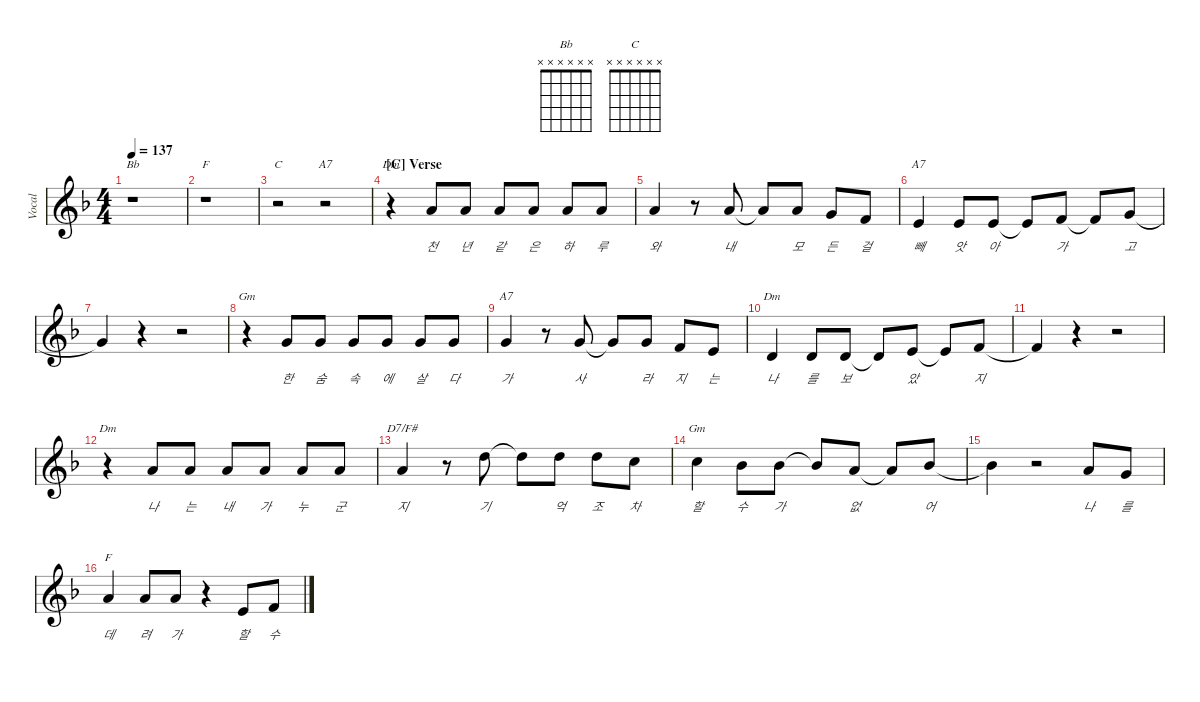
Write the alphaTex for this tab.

\defaultSystemsLayout 4
\hideDynamics
\bracketExtendMode nobrackets
\track ("Singer" "Vocal") {defaultSystemsLayout 4 instrument voiceoohs}
\staff {score}
\tuning (E4 B3 G3 D3 A2 E2)
\chord ("Dm" x x x x x x)
\chord ("Bb" x x x x x x)
\chord ("F" x x x x x x)
\chord ("C" x x x x x x)
\chord ("A7" x x x x x x)
\chord ("A7" 0 x x x x x) {showdiagram false showfingering false}
\chord ("Gm" x x x x x x)
\chord ("A7" 3 x x x x x) {showdiagram false showfingering false}
\chord ("Dm" x 3 x x x x) {showdiagram false showfingering false}
\chord ("D7/F#" 5 x x x x x) {showdiagram false showfingering false}
\chord ("Gm" 8 x x x x x) {firstfret 8 showdiagram false showfingering false}
\chord ("F" 5 x x x x x) {showdiagram false showfingering false}
\ts (4 4)
\tempo 137
\clef g2
\ks f
r.1{ch "Bb" dy mf} |
r.1{ch "F"} |
r.2{ch "C"} r.2{ch "A7"} |
\section ("C" "Verse")
r.4{ch "Dm"} 5.1{acc forcenatural}.8{lyrics (0 "천") lyrics (1 "") lyrics (2 "") lyrics (3 "") lyrics (4 "")} 5.1{acc forcenatural}.8{lyrics (0 "년") lyrics (1 "") lyrics (2 "") lyrics (3 "") lyrics (4 "")} 5.1{acc forcenatural}.8{lyrics (0 "같") lyrics (1 "") lyrics (2 "") lyrics (3 "") lyrics (4 "")} 5.1{acc forcenatural}.8{lyrics (0 "은") lyrics (1 "") lyrics (2 "") lyrics (3 "") lyrics (4 "")} 5.1{acc forcenatural}.8{lyrics (0 "하") lyrics (1 "") lyrics (2 "") lyrics (3 "") lyrics (4 "")} 5.1{acc forcenatural}.8{lyrics (0 "루") lyrics (1 "") lyrics (2 "") lyrics (3 "") lyrics (4 "")} |
5.1{acc forcenatural}.4{lyrics (0 "와") lyrics (1 "") lyrics (2 "") lyrics (3 "") lyrics (4 "")} r.8 5.1{acc forcenatural}.8{lyrics (0 "내") lyrics (1 "") lyrics (2 "") lyrics (3 "") lyrics (4 "")} 5.1{t acc forcenatural}.8 5.1{acc forcenatural}.8{lyrics (0 "모") lyrics (1 "") lyrics (2 "") lyrics (3 "") lyrics (4 "")} 3.1{acc forcenatural}.8{lyrics (0 "든") lyrics (1 "") lyrics (2 "") lyrics (3 "") lyrics (4 "")} 1.1{acc forcenatural}.8{lyrics (0 "걸") lyrics (1 "") lyrics (2 "") lyrics (3 "") lyrics (4 "")} |
0.1{acc forcenatural}.4{ch "A7" lyrics (0 "빼") lyrics (1 "") lyrics (2 "") lyrics (3 "") lyrics (4 "")} 0.1{acc forcenatural}.8{lyrics (0 "앗") lyrics (1 "") lyrics (2 "") lyrics (3 "") lyrics (4 "")} 0.1{acc forcenatural}.8{lyrics (0 "아") lyrics (1 "") lyrics (2 "") lyrics (3 "") lyrics (4 "")} 0.1{t acc forcenatural}.8 1.1{acc forcenatural}.8{lyrics (0 "가") lyrics (1 "") lyrics (2 "") lyrics (3 "") lyrics (4 "")} 1.1{t acc forcenatural}.8 3.1{acc forcenatural}.8{lyrics (0 "고") lyrics (1 "") lyrics (2 "") lyrics (3 "") lyrics (4 "")} |
3.1{t acc forcenatural}.4 r.4 r.2 |
r.4{ch "Gm"} 3.1{acc forcenatural}.8{lyrics (0 "한") lyrics (1 "") lyrics (2 "") lyrics (3 "") lyrics (4 "")} 3.1{acc forcenatural}.8{lyrics (0 "숨") lyrics (1 "") lyrics (2 "") lyrics (3 "") lyrics (4 "")} 3.1{acc forcenatural}.8{lyrics (0 "속") lyrics (1 "") lyrics (2 "") lyrics (3 "") lyrics (4 "")} 3.1{acc forcenatural}.8{lyrics (0 "에") lyrics (1 "") lyrics (2 "") lyrics (3 "") lyrics (4 "")} 3.1{acc forcenatural}.8{lyrics (0 "살") lyrics (1 "") lyrics (2 "") lyrics (3 "") lyrics (4 "")} 3.1{acc forcenatural}.8{lyrics (0 "다") lyrics (1 "") lyrics (2 "") lyrics (3 "") lyrics (4 "")} |
3.1{acc forcenatural}.4{ch "A7" lyrics (0 "가") lyrics (1 "") lyrics (2 "") lyrics (3 "") lyrics (4 "")} r.8 3.1{acc forcenatural}.8{lyrics (0 "사") lyrics (1 "") lyrics (2 "") lyrics (3 "") lyrics (4 "")} 3.1{t acc forcenatural}.8 3.1{acc forcenatural}.8{lyrics (0 "라") lyrics (1 "") lyrics (2 "") lyrics (3 "") lyrics (4 "")} 1.1{acc forcenatural}.8{lyrics (0 "지") lyrics (1 "") lyrics (2 "") lyrics (3 "") lyrics (4 "")} 0.1{acc forcenatural}.8{lyrics (0 "는") lyrics (1 "") lyrics (2 "") lyrics (3 "") lyrics (4 "")} |
3.2{acc forcenatural}.4{ch "Dm" lyrics (0 "나") lyrics (1 "") lyrics (2 "") lyrics (3 "") lyrics (4 "")} 3.2{acc forcenatural}.8{lyrics (0 "를") lyrics (1 "") lyrics (2 "") lyrics (3 "") lyrics (4 "")} 3.2{acc forcenatural}.8{lyrics (0 "보") lyrics (1 "") lyrics (2 "") lyrics (3 "") lyrics (4 "")} 3.2{t acc forcenatural}.8 0.1{acc forcenatural}.8{lyrics (0 "았") lyrics (1 "") lyrics (2 "") lyrics (3 "") lyrics (4 "")} 0.1{t acc forcenatural}.8 1.1{acc forcenatural}.8{lyrics (0 "지") lyrics (1 "") lyrics (2 "") lyrics (3 "") lyrics (4 "")} |
1.1{t acc forcenatural}.4 r.4 r.2 |
r.4{ch "Dm"} 5.1{acc forcenatural}.8{lyrics (0 "나") lyrics (1 "") lyrics (2 "") lyrics (3 "") lyrics (4 "")} 5.1{acc forcenatural}.8{lyrics (0 "는") lyrics (1 "") lyrics (2 "") lyrics (3 "") lyrics (4 "")} 5.1{acc forcenatural}.8{lyrics (0 "내") lyrics (1 "") lyrics (2 "") lyrics (3 "") lyrics (4 "")} 5.1{acc forcenatural}.8{lyrics (0 "가") lyrics (1 "") lyrics (2 "") lyrics (3 "") lyrics (4 "")} 5.1{acc forcenatural}.8{lyrics (0 "누") lyrics (1 "") lyrics (2 "") lyrics (3 "") lyrics (4 "")} 5.1{acc forcenatural}.8{lyrics (0 "군") lyrics (1 "") lyrics (2 "") lyrics (3 "") lyrics (4 "")} |
5.1{acc forcenatural}.4{ch "D7/F#" lyrics (0 "지") lyrics (1 "") lyrics (2 "") lyrics (3 "") lyrics (4 "")} r.8 10.1{acc forcenatural}.8{lyrics (0 "기") lyrics (1 "") lyrics (2 "") lyrics (3 "") lyrics (4 "")} 10.1{t acc forcenatural}.8 10.1{acc forcenatural}.8{lyrics (0 "억") lyrics (1 "") lyrics (2 "") lyrics (3 "") lyrics (4 "")} 10.1{acc forcenatural}.8{lyrics (0 "조") lyrics (1 "") lyrics (2 "") lyrics (3 "") lyrics (4 "")} 8.1{acc forcenatural}.8{lyrics (0 "차") lyrics (1 "") lyrics (2 "") lyrics (3 "") lyrics (4 "")} |
8.1{acc forcenatural}.4{ch "Gm" lyrics (0 "할") lyrics (1 "") lyrics (2 "") lyrics (3 "") lyrics (4 "")} 6.1{acc b}.8{lyrics (0 "수") lyrics (1 "") lyrics (2 "") lyrics (3 "") lyrics (4 "")} 6.1{acc b}.8{lyrics (0 "가") lyrics (1 "") lyrics (2 "") lyrics (3 "") lyrics (4 "")} 6.1{t acc b}.8 5.1{acc forcenatural}.8{lyrics (0 "없") lyrics (1 "") lyrics (2 "") lyrics (3 "") lyrics (4 "")} 5.1{t acc forcenatural}.8 6.1{acc b}.8{lyrics (0 "어") lyrics (1 "") lyrics (2 "") lyrics (3 "") lyrics (4 "")} |
6.1{t acc b}.4 r.2 5.1{acc forcenatural}.8{lyrics (0 "나") lyrics (1 "") lyrics (2 "") lyrics (3 "") lyrics (4 "")} 3.1{acc forcenatural}.8{lyrics (0 "를") lyrics (1 "") lyrics (2 "") lyrics (3 "") lyrics (4 "")} |
5.1{acc forcenatural}.4{ch "F" lyrics (0 "데") lyrics (1 "") lyrics (2 "") lyrics (3 "") lyrics (4 "")} 5.1{acc forcenatural}.8{lyrics (0 "려") lyrics (1 "") lyrics (2 "") lyrics (3 "") lyrics (4 "")} 5.1{acc forcenatural}.8{lyrics (0 "가") lyrics (1 "") lyrics (2 "") lyrics (3 "") lyrics (4 "")} r.4 0.1{acc forcenatural}.8{lyrics (0 "할") lyrics (1 "") lyrics (2 "") lyrics (3 "") lyrics (4 "")} 1.1{acc forcenatural}.8{lyrics (0 "수") lyrics (1 "") lyrics (2 "") lyrics (3 "") lyrics (4 "")}
